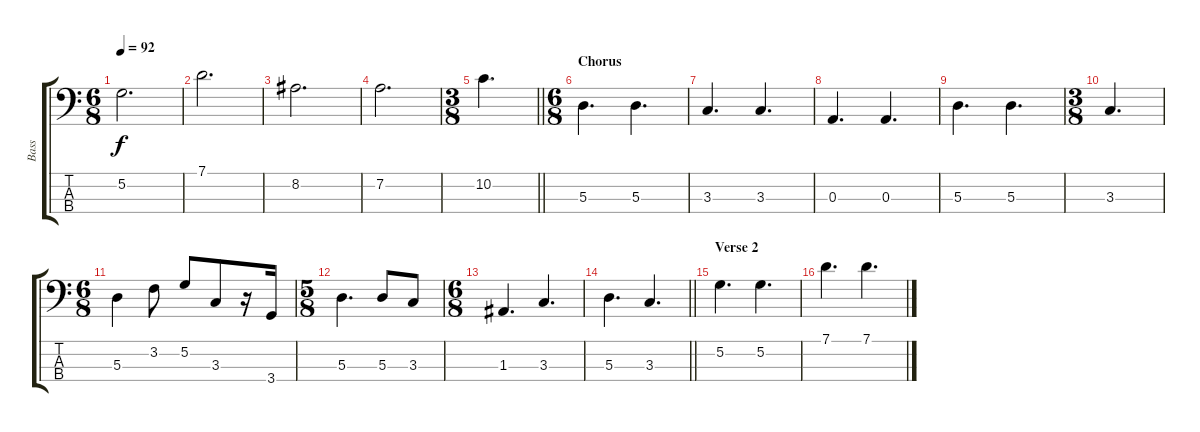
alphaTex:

\track ("Bass" "Bass") {instrument electricbassfinger}
\staff {score tabs}
\tuning (G2 D2 A1 E1) {hide}
\ts (6 8)
\tempo 92
\clef f4
\ks c
5.2.2{d dy f} |
7.1.2{d} |
8.2.2{d} |
7.2.2{d} |
\ts (3 8)
\barLineRight lightlight
10.2.4{d} |
\ts (6 8)
\section ("" "Chorus")
5.3.4{d} 5.3.4{d} |
3.3.4{d} 3.3.4{d} |
0.3.4{d} 0.3.4{d} |
5.3.4{d} 5.3.4{d} |
\ts (3 8)
3.3.4{d} |
\ts (6 8)
5.3.4 3.2.8 5.2.8 3.3.8 r.16 3.4.16 |
\ts (5 8)
5.3.4{d} 5.3.8 3.3.8 |
\ts (6 8)
1.3.4{d} 3.3.4{d} |
\barLineRight lightlight
5.3.4{d} 3.3.4{d} |
\section ("" "Verse 2")
5.2.4{d} 5.2.4{d} |
7.1.4{d} 7.1.4{d}
